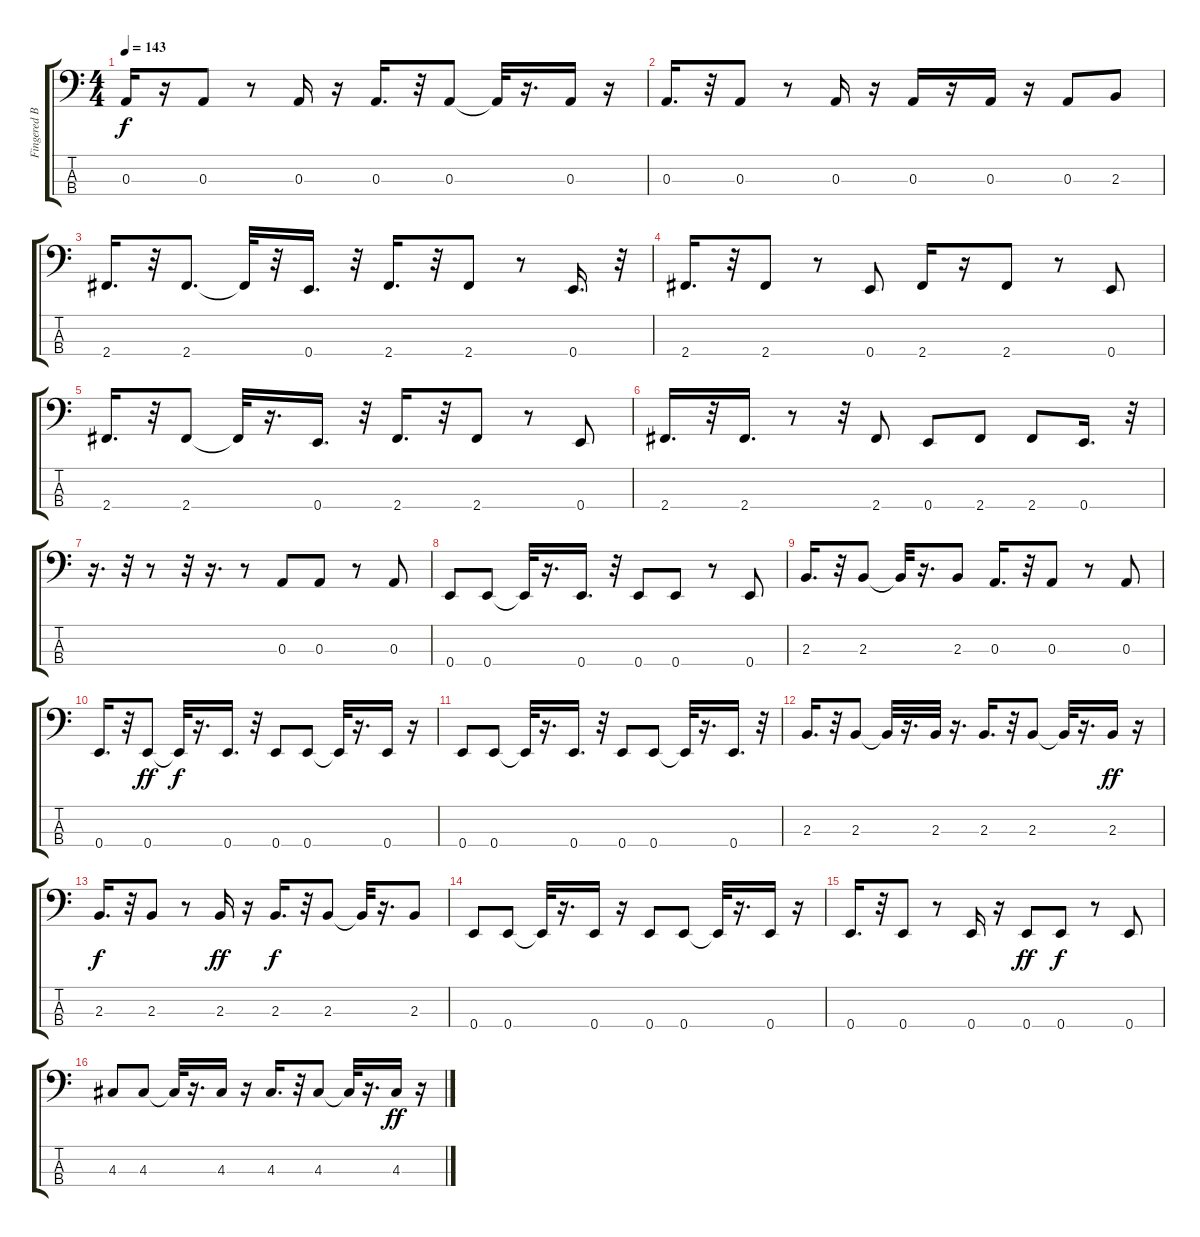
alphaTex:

\track ("Fingered Bass       " "Fingered B") {instrument electricbassfinger}
\staff {score tabs}
\tuning (G2 D2 A1 E1) {hide}
\ts (4 4)
\tempo 143
\clef f4
\ks c
0.3.16{dy f} r.16 0.3.8 r.8 0.3.16 r.16 0.3.16{d} r.32 0.3.8 0.3{t}.32 r.16{d} 0.3.16 r.16 |
0.3.16{d} r.32 0.3.8 r.8 0.3.16 r.16 0.3.16 r.16 0.3.16 r.16 0.3.8 2.3.8 |
2.4.16{d} r.32 2.4.8{d} 2.4{t}.32 r.32 0.4.16{d} r.32 2.4.16{d} r.32 2.4.8 r.8 0.4.16{d} r.32 |
2.4.16{d} r.32 2.4.8 r.8 0.4.8 2.4.16 r.16 2.4.8 r.8 0.4.8 |
2.4.16{d} r.32 2.4.8 2.4{t}.32 r.16{d} 0.4.16{d} r.32 2.4.16{d} r.32 2.4.8 r.8 0.4.8 |
2.4.16{d} r.32 2.4.16{d} r.8 r.32 2.4.8 0.4.8 2.4.8 2.4.8 0.4.16{d} r.32 |
r.16{d} r.32 r.8 r.32 r.16{d} r.8 0.3.8 0.3.8 r.8 0.3.8 |
0.4.8 0.4.8 0.4{t}.32 r.16{d} 0.4.16{d} r.32 0.4.8 0.4.8 r.8 0.4.8 |
2.3.16{d} r.32 2.3.8 2.3{t}.32 r.16{d} 2.3.8 0.3.16{d} r.32 0.3.8 r.8 0.3.8 |
0.4.16{d} r.32 0.4.8{dy ff} 0.4{t}.32{dy f} r.16{d} 0.4.16{d} r.32 0.4.8 0.4.8 0.4{t}.32 r.16{d} 0.4.16 r.16 |
0.4.8 0.4.8 0.4{t}.32 r.16{d} 0.4.16{d} r.32 0.4.8 0.4.8 0.4{t}.32 r.16{d} 0.4.16{d} r.32 |
2.3.16{d} r.32 2.3.8 2.3{t}.32 r.16{d} 2.3.32 r.16{d} 2.3.16{d} r.32 2.3.8 2.3{t}.32 r.16{d} 2.3.16{dy ff} r.16 |
2.3.16{d dy f} r.32 2.3.8 r.8 2.3.16{dy ff} r.16 2.3.16{d dy f} r.32 2.3.8 2.3{t}.32 r.16{d} 2.3.8 |
0.4.8 0.4.8 0.4{t}.32 r.16{d} 0.4.16 r.16 0.4.8 0.4.8 0.4{t}.32 r.16{d} 0.4.16 r.16 |
0.4.16{d} r.32 0.4.8 r.8 0.4.16 r.16 0.4.8{dy ff} 0.4.8{dy f} r.8 0.4.8 |
4.3.8 4.3.8 4.3{t}.32 r.16{d} 4.3.16 r.16 4.3.16{d} r.32 4.3.8 4.3{t}.32 r.16{d} 4.3.16{dy ff} r.16
